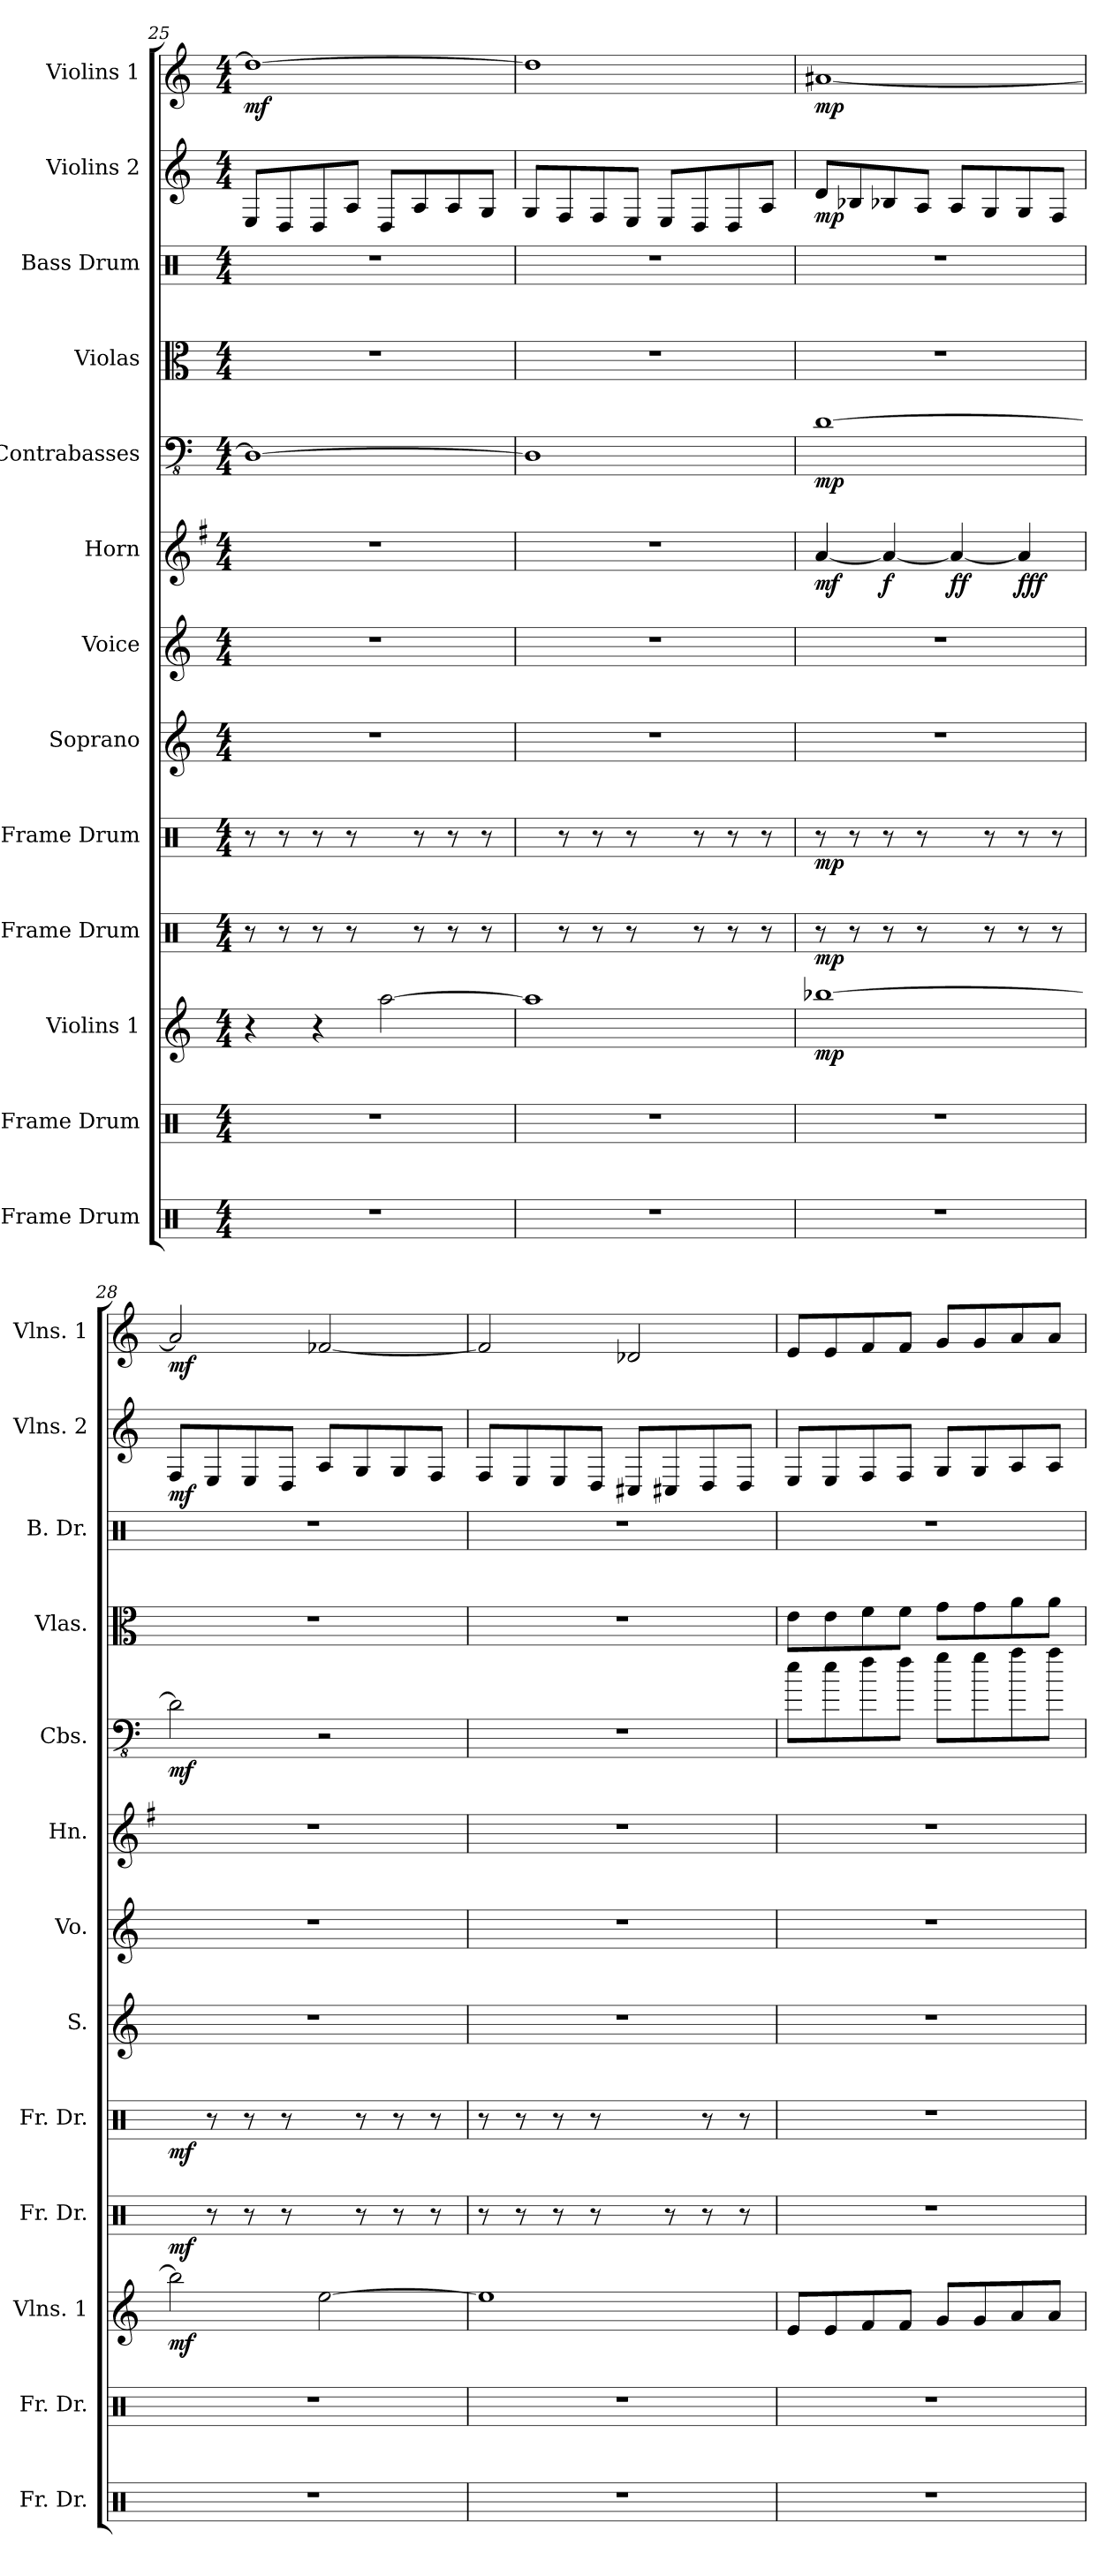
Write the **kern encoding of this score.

**kern	**kern	**kern	**dynam	**kern	**dynam	**kern	**dynam	**kern	**kern	**kern	**dynam	**kern	**dynam	**kern	**kern	**kern	**dynam	**kern	**dynam
*part13	*part12	*part11	*part11	*part10	*part10	*part9	*part9	*part8	*part7	*part6	*part6	*part5	*part5	*part4	*part3	*part2	*part2	*part1	*part1
*staff13	*staff12	*staff11	*staff11	*staff10	*staff10	*staff9	*staff9	*staff8	*staff7	*staff6	*staff6	*staff5	*staff5	*staff4	*staff3	*staff2	*staff2	*staff1	*staff1
*I"Frame Drum	*I"Frame Drum	*I"Violins 1	*	*I"Frame Drum	*	*I"Frame Drum	*	*I"Soprano	*I"Voice	*I"Horn	*	*I"Contrabasses	*	*I"Violas	*I"Bass Drum	*I"Violins 2	*	*I"Violins 1	*
*I'Fr. Dr.	*I'Fr. Dr.	*I'Vlns. 1	*	*I'Fr. Dr.	*	*I'Fr. Dr.	*	*I'S.	*I'Vo.	*I'Hn.	*	*I'Cbs.	*	*I'Vlas.	*I'B. Dr.	*I'Vlns. 2	*	*I'Vlns. 1	*
*clefX	*clefX	*clefG2	*	*clefX	*	*clefX	*	*clefG2	*clefG2	*clefG2	*	*clefFv4	*	*clefC3	*clefX	*clefG2	*	*clefG2	*
*	*	*	*	*	*	*	*	*	*	*ITrd4c7	*	*	*	*	*	*	*	*	*
*k[]	*k[]	*k[]	*	*k[]	*	*k[]	*	*k[]	*k[]	*k[]	*	*k[]	*	*k[]	*k[]	*k[]	*	*k[]	*
*C:	*C:	*C:	*	*C:	*	*C:	*	*C:	*C:	*C:	*	*C:	*	*C:	*C:	*C:	*	*C:	*
*M4/4	*M4/4	*M4/4	*	*M4/4	*	*M4/4	*	*M4/4	*M4/4	*M4/4	*	*M4/4	*	*M4/4	*M4/4	*M4/4	*	*M4/4	*
=25	=25	=25	=25	=25	=25	=25	=25	=25	=25	=25	=25	=25	=25	=25	=25	=25	=25	=25	=25
!	!	!	!	!	!	!	!	!	!	!	!	!	!	!	!	!	!	!	!LO:DY:b
1r	1r	4r	.	8r	.	8r	.	1r	1r	1r	.	1DD_	.	1r	1r	8E/L	.	1dd_	mf
.	.	.	.	8r	.	8r	.	.	.	.	.	.	.	.	.	8D/	.	.	.
.	.	4r	.	8r	.	8r	.	.	.	.	.	.	.	.	.	8D/	.	.	.
.	.	.	.	8r	.	8r	.	.	.	.	.	.	.	.	.	8A/J	.	.	.
.	.	[2aa\	.	8R/	.	8R/	.	.	.	.	.	.	.	.	.	8D/L	.	.	.
.	.	.	.	8r	.	8r	.	.	.	.	.	.	.	.	.	8A/	.	.	.
.	.	.	.	8r	.	8r	.	.	.	.	.	.	.	.	.	8A/	.	.	.
.	.	.	.	8r	.	8r	.	.	.	.	.	.	.	.	.	8G/J	.	.	.
=26	=26	=26	=26	=26	=26	=26	=26	=26	=26	=26	=26	=26	=26	=26	=26	=26	=26	=26	=26
1r	1r	1aa]	.	8R/	.	8R/	.	1r	1r	1r	.	1DD]	.	1r	1r	8G/L	.	1dd]	.
.	.	.	.	8r	.	8r	.	.	.	.	.	.	.	.	.	8F/	.	.	.
.	.	.	.	8r	.	8r	.	.	.	.	.	.	.	.	.	8F/	.	.	.
.	.	.	.	8r	.	8r	.	.	.	.	.	.	.	.	.	8E/J	.	.	.
.	.	.	.	8R/	.	8R/	.	.	.	.	.	.	.	.	.	8E/L	.	.	.
.	.	.	.	8r	.	8r	.	.	.	.	.	.	.	.	.	8D/	.	.	.
.	.	.	.	8r	.	8r	.	.	.	.	.	.	.	.	.	8D/	.	.	.
.	.	.	.	8r	.	8r	.	.	.	.	.	.	.	.	.	8A/J	.	.	.
=27	=27	=27	=27	=27	=27	=27	=27	=27	=27	=27	=27	=27	=27	=27	=27	=27	=27	=27	=27
!	!	!	!LO:DY:b	!	!LO:DY:b	!	!LO:DY:b	!	!	!	!LO:DY:b	!	!LO:DY:b	!	!	!	!LO:DY:b	!	!LO:DY:b
1r	1r	[1bb-X	mp	8r	mp	8r	mp	1r	1r	[4d/	mf	[1D	mp	1r	1r	8d/L	mp	[1a#X	mp
.	.	.	.	8r	.	8r	.	.	.	.	.	.	.	.	.	8B-X/	.	.	.
!	!	!	!	!	!	!	!	!	!	!	!LO:DY:b	!	!	!	!	!	!	!	!
.	.	.	.	8r	.	8r	.	.	.	4d/_	f	.	.	.	.	8B-X/	.	.	.
.	.	.	.	8r	.	8r	.	.	.	.	.	.	.	.	.	8A/J	.	.	.
!	!	!	!	!	!	!	!	!	!	!	!LO:DY:b	!	!	!	!	!	!	!	!
.	.	.	.	8R/	.	8R/	.	.	.	4d/_	ff	.	.	.	.	8A/L	.	.	.
.	.	.	.	8r	.	8r	.	.	.	.	.	.	.	.	.	8G/	.	.	.
!	!	!	!	!	!	!	!	!	!	!	!LO:DY:b	!	!	!	!	!	!	!	!
.	.	.	.	8r	.	8r	.	.	.	4d/]	fff	.	.	.	.	8G/	.	.	.
.	.	.	.	8r	.	8r	.	.	.	.	.	.	.	.	.	8F/J	.	.	.
!!LO:PB:g=z
=28	=28	=28	=28	=28	=28	=28	=28	=28	=28	=28	=28	=28	=28	=28	=28	=28	=28	=28	=28
!	!	!	!LO:DY:b	!	!LO:DY:b	!	!LO:DY:b	!	!	!	!	!	!LO:DY:b	!	!	!	!LO:DY:b	!	!LO:DY:b
1r	1r	2bb-\]	mf	8R/	mf	8R/	mf	1r	1r	1r	.	2D\]	mf	1r	1r	8F/L	mf	2a#/]	mf
.	.	.	.	8r	.	8r	.	.	.	.	.	.	.	.	.	8E/	.	.	.
.	.	.	.	8r	.	8r	.	.	.	.	.	.	.	.	.	8E/	.	.	.
.	.	.	.	8r	.	8r	.	.	.	.	.	.	.	.	.	8D/J	.	.	.
.	.	[2ee\	.	8R/	.	8R/	.	.	.	.	.	2r	.	.	.	8A/L	.	[2f-X/	.
.	.	.	.	8r	.	8r	.	.	.	.	.	.	.	.	.	8G/	.	.	.
.	.	.	.	8r	.	8r	.	.	.	.	.	.	.	.	.	8G/	.	.	.
.	.	.	.	8r	.	8r	.	.	.	.	.	.	.	.	.	8F/J	.	.	.
=29	=29	=29	=29	=29	=29	=29	=29	=29	=29	=29	=29	=29	=29	=29	=29	=29	=29	=29	=29
1r	1r	1ee]	.	8r	.	8r	.	1r	1r	1r	.	1r	.	1r	1r	8F/L	.	2f-/]	.
.	.	.	.	8r	.	8r	.	.	.	.	.	.	.	.	.	8E/	.	.	.
.	.	.	.	8r	.	8r	.	.	.	.	.	.	.	.	.	8E/	.	.	.
.	.	.	.	8r	.	8r	.	.	.	.	.	.	.	.	.	8D/J	.	.	.
.	.	.	.	8R/	.	4R\	.	.	.	.	.	.	.	.	.	8C#X/L	.	2d-X/	.
.	.	.	.	8r	.	.	.	.	.	.	.	.	.	.	.	8C#X/	.	.	.
.	.	.	.	8r	.	8r	.	.	.	.	.	.	.	.	.	8D/	.	.	.
.	.	.	.	8r	.	8r	.	.	.	.	.	.	.	.	.	8D/J	.	.	.
=30	=30	=30	=30	=30	=30	=30	=30	=30	=30	=30	=30	=30	=30	=30	=30	=30	=30	=30	=30
1r	1r	8e/L	.	1r	.	1r	.	1r	1r	1r	.	8e\L	.	8e\L	1r	8E/L	.	8e/L	.
.	.	8e/	.	.	.	.	.	.	.	.	.	8e\	.	8e\	.	8E/	.	8e/	.
.	.	8f/	.	.	.	.	.	.	.	.	.	8f\	.	8f\	.	8F/	.	8f/	.
.	.	8f/J	.	.	.	.	.	.	.	.	.	8f\J	.	8f\J	.	8F/J	.	8f/J	.
.	.	8g/L	.	.	.	.	.	.	.	.	.	8g\L	.	8g\L	.	8G/L	.	8g/L	.
.	.	8g/	.	.	.	.	.	.	.	.	.	8g\	.	8g\	.	8G/	.	8g/	.
.	.	8a/	.	.	.	.	.	.	.	.	.	8a\	.	8a\	.	8A/	.	8a/	.
.	.	8a/J	.	.	.	.	.	.	.	.	.	8a\J	.	8a\J	.	8A/J	.	8a/J	.
=	=	=	=	=	=	=	=	=	=	=	=	=	=	=	=	=	=	=	=
*-	*-	*-	*-	*-	*-	*-	*-	*-	*-	*-	*-	*-	*-	*-	*-	*-	*-	*-	*-
